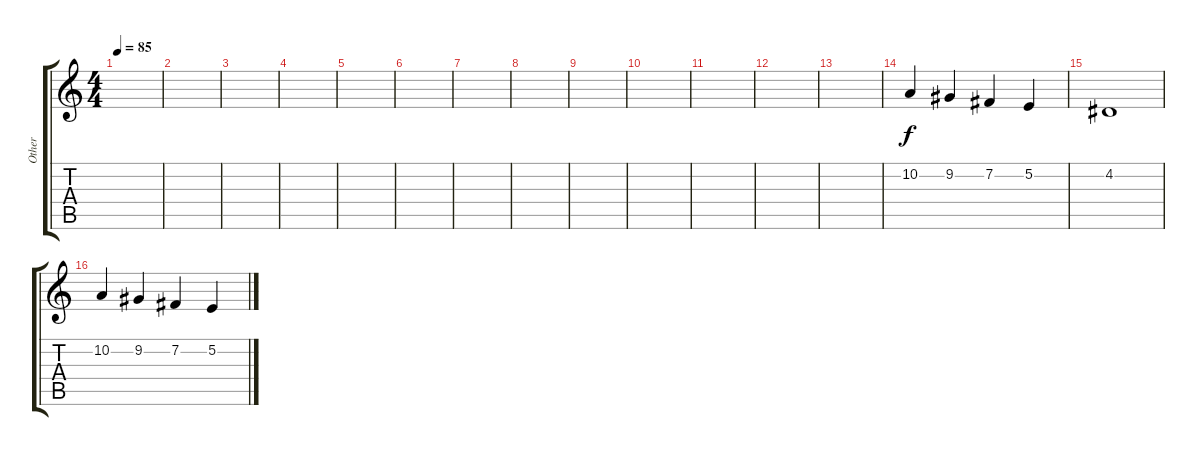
\track ("Other" "Other") {instrument synthstrings2}
\staff {score tabs}
\tuning (E4 B3 G3 D3 A2 E2) {hide}
\ts (4 4)
\tempo 85
\clef g2
\ks c
|
|
|
|
|
|
|
|
|
|
|
|
|
10.2.4 9.2.4 7.2.4 5.2.4 |
4.2.1 |
10.2.4 9.2.4 7.2.4 5.2.4
